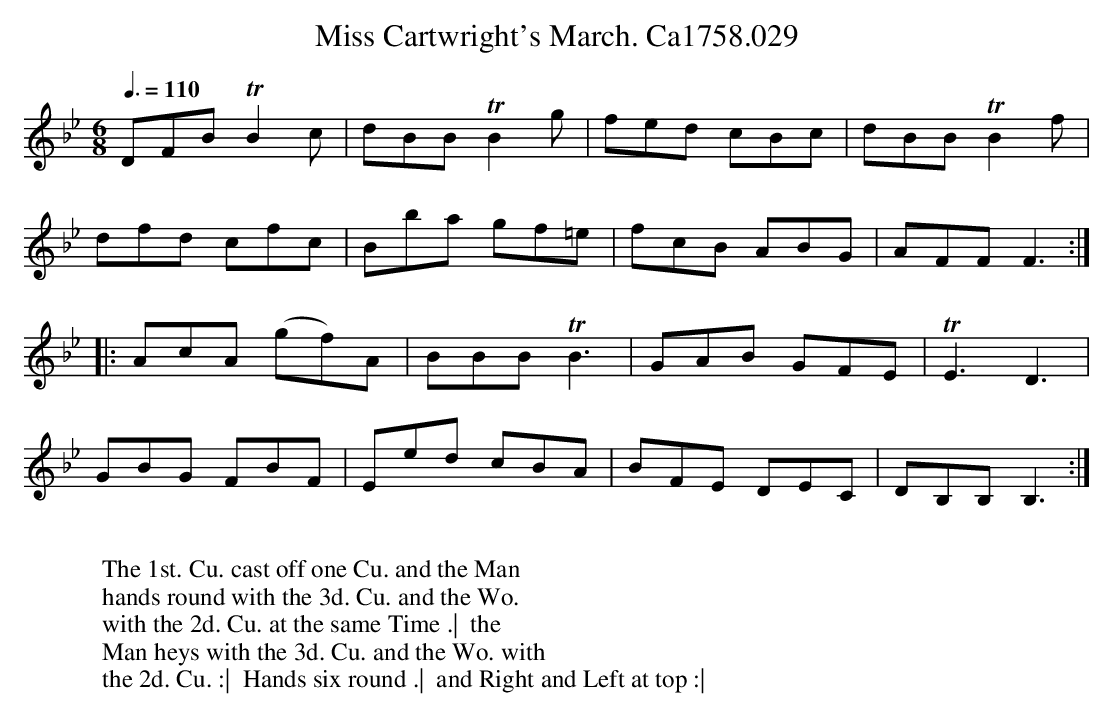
X:1
T:Miss Cartwright's March. Ca1758.029
M:6/8
L:1/8
Q:3/8=110
K:Bb
DFB TB2c|dBB TB2g|fed cBc|dBB TB2f|
dfd cfc|Bba gf=e|fcB ABG|AFF F3 :|
|: AcA (gf)A|BBB TB3| GAB GFE|TE3D3|
GBG FBF|Eed cBA|BFE DEC|DB,B, B,3 :|
W:
W: The 1st. Cu. cast off one Cu. and the Man
W: hands round with the 3d. Cu. and the Wo.
W: with the 2d. Cu. at the same Time .|  the
W: Man heys with the 3d. Cu. and the Wo. with
W: the 2d. Cu. :|  Hands six round .|  and Right and Left at top :|
